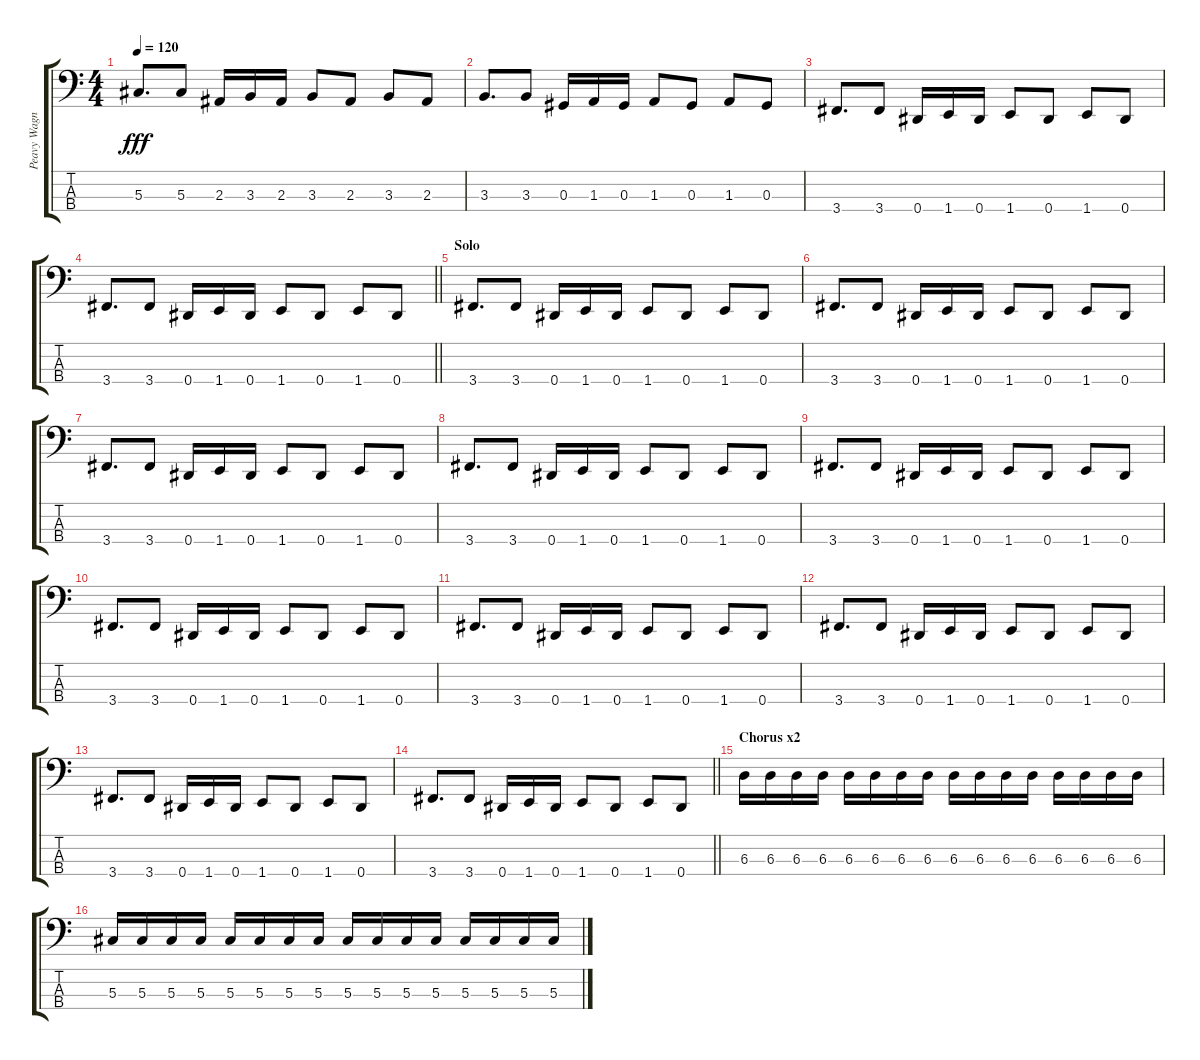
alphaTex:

\track ("Peavy Wagner (bass)" "Peavy Wagn") {instrument electricbassfinger}
\staff {score tabs}
\tuning (Gb2 Db2 Ab1 Eb1) {hide}
\ts (4 4)
\tempo 120
\clef f4
\ks c
5.3.8{d dy fff} 5.3.8 2.3.16 3.3.16 2.3.16 3.3.8 2.3.8 3.3.8 2.3.8 |
3.3.8{d} 3.3.8 0.3.16 1.3.16 0.3.16 1.3.8 0.3.8 1.3.8 0.3.8 |
3.4.8{d} 3.4.8 0.4.16 1.4.16 0.4.16 1.4.8 0.4.8 1.4.8 0.4.8 |
\barLineRight lightlight
3.4.8{d} 3.4.8 0.4.16 1.4.16 0.4.16 1.4.8 0.4.8 1.4.8 0.4.8 |
\section ("" "Solo")
3.4.8{d} 3.4.8 0.4.16 1.4.16 0.4.16 1.4.8 0.4.8 1.4.8 0.4.8 |
3.4.8{d} 3.4.8 0.4.16 1.4.16 0.4.16 1.4.8 0.4.8 1.4.8 0.4.8 |
3.4.8{d} 3.4.8 0.4.16 1.4.16 0.4.16 1.4.8 0.4.8 1.4.8 0.4.8 |
3.4.8{d} 3.4.8 0.4.16 1.4.16 0.4.16 1.4.8 0.4.8 1.4.8 0.4.8 |
3.4.8{d} 3.4.8 0.4.16 1.4.16 0.4.16 1.4.8 0.4.8 1.4.8 0.4.8 |
3.4.8{d} 3.4.8 0.4.16 1.4.16 0.4.16 1.4.8 0.4.8 1.4.8 0.4.8 |
3.4.8{d} 3.4.8 0.4.16 1.4.16 0.4.16 1.4.8 0.4.8 1.4.8 0.4.8 |
3.4.8{d} 3.4.8 0.4.16 1.4.16 0.4.16 1.4.8 0.4.8 1.4.8 0.4.8 |
3.4.8{d} 3.4.8 0.4.16 1.4.16 0.4.16 1.4.8 0.4.8 1.4.8 0.4.8 |
\barLineRight lightlight
3.4.8{d} 3.4.8 0.4.16 1.4.16 0.4.16 1.4.8 0.4.8 1.4.8 0.4.8 |
\section ("" "Chorus x2")
6.3.16 6.3.16 6.3.16 6.3.16 6.3.16 6.3.16 6.3.16 6.3.16 6.3.16 6.3.16 6.3.16 6.3.16 6.3.16 6.3.16 6.3.16 6.3.16 |
5.3.16 5.3.16 5.3.16 5.3.16 5.3.16 5.3.16 5.3.16 5.3.16 5.3.16 5.3.16 5.3.16 5.3.16 5.3.16 5.3.16 5.3.16 5.3.16
